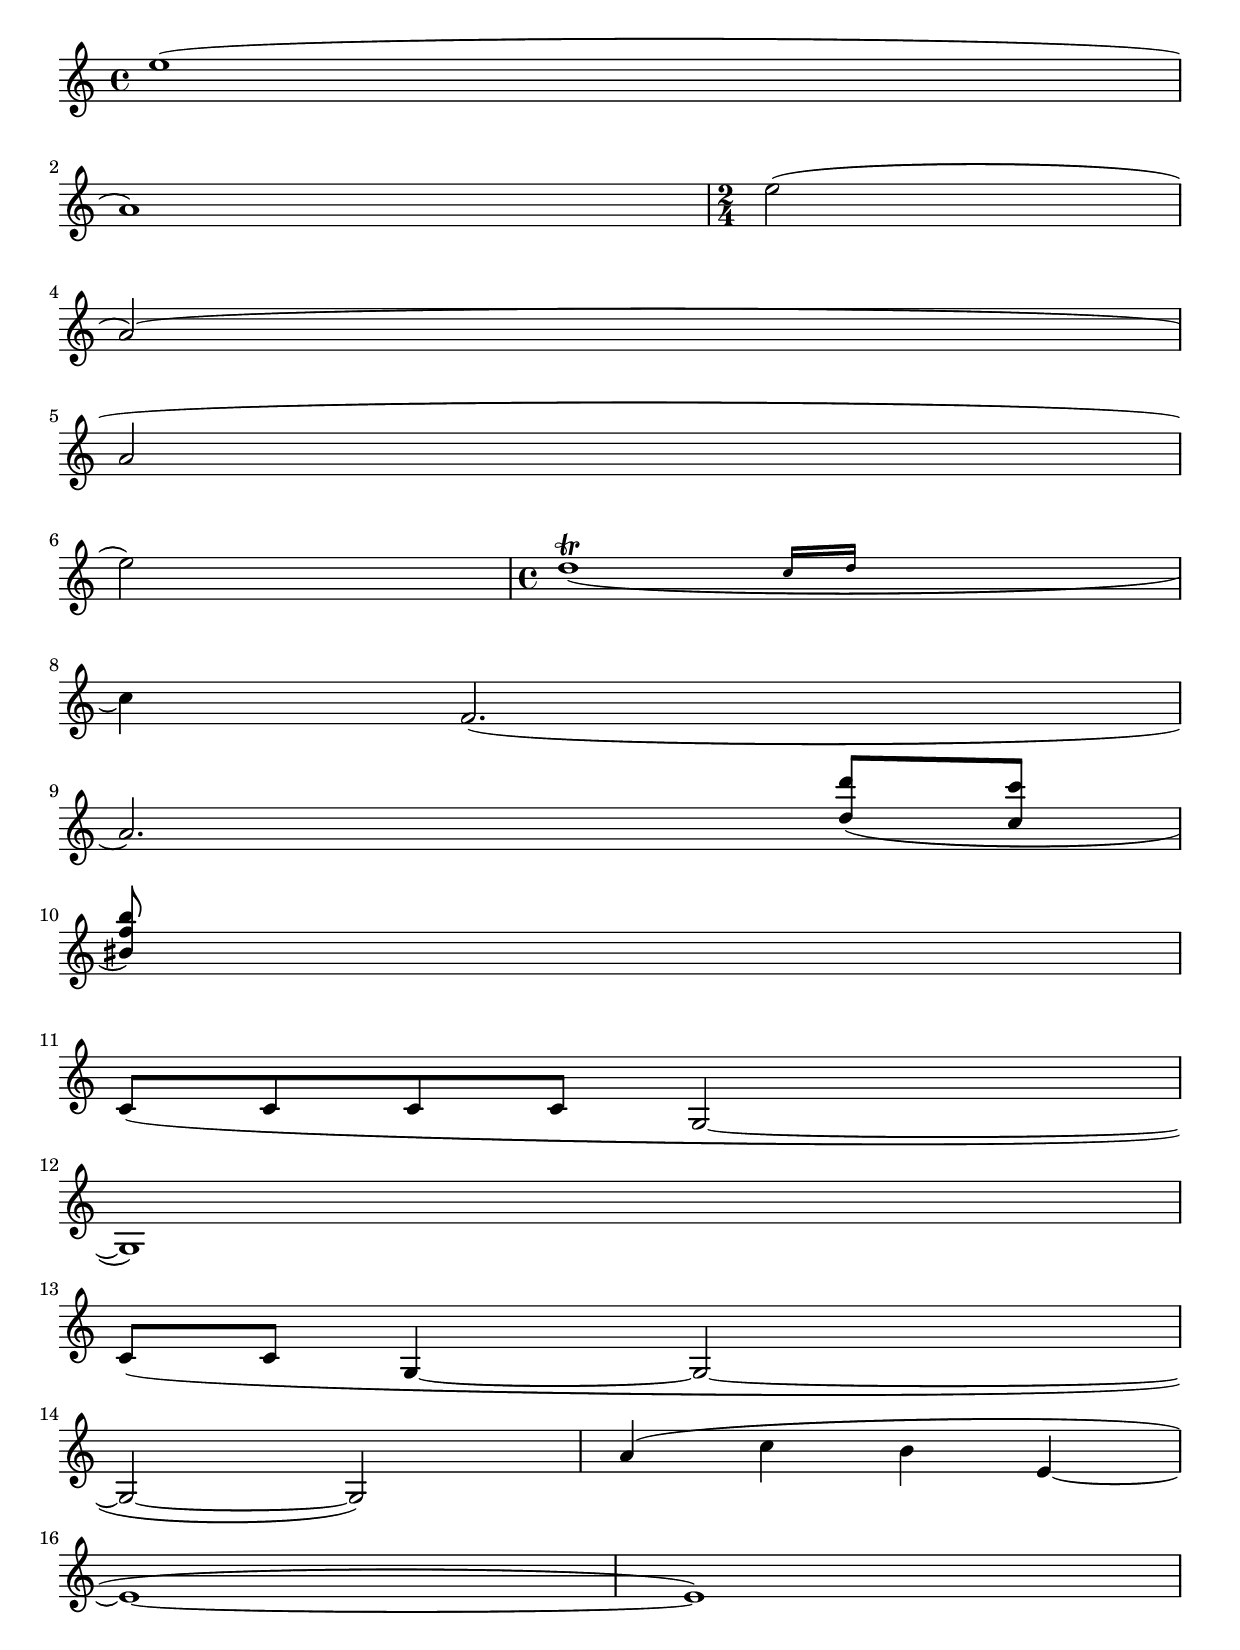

\version "2.7.13"

\header{
texidoc="
Across line breaks, slurs behave nicely.  On the left, they extend to
just after the preferatory matter, and on the right to the end of the
staff.  A slur should follow the same vertical direction it would have
in unbroken state.
"
}

\layout {
    raggedright = ##t 
    indent=0.
}

\relative c''{
    e1( \break a,)
    \time 2/4
    e'2( \break a,)(\break
    a2\break
    e'2)
    \time 4/4
    << d1_(\trill
       { s2 \grace {
	   c16[ d] 
       } }
     >>
    \break 
    c4) f='2.(\break
    a2.)
    \stemUp
    <d='' d'>8( <c c'> \break
    <bis f' b>) s2..\break
    \stemNeutral

    \new Voice \relative  {
	c'8[( c c c] g2 ~ | \break
	g1) | \break
	\slurDown c8[( c] g4 ~ g2 ~ | \break
	g2 ~ g2)
    }
    \relative c'' {
	a4( c b4 e, ~ | \break
	e1 ~ | e1)
    }
    
}

